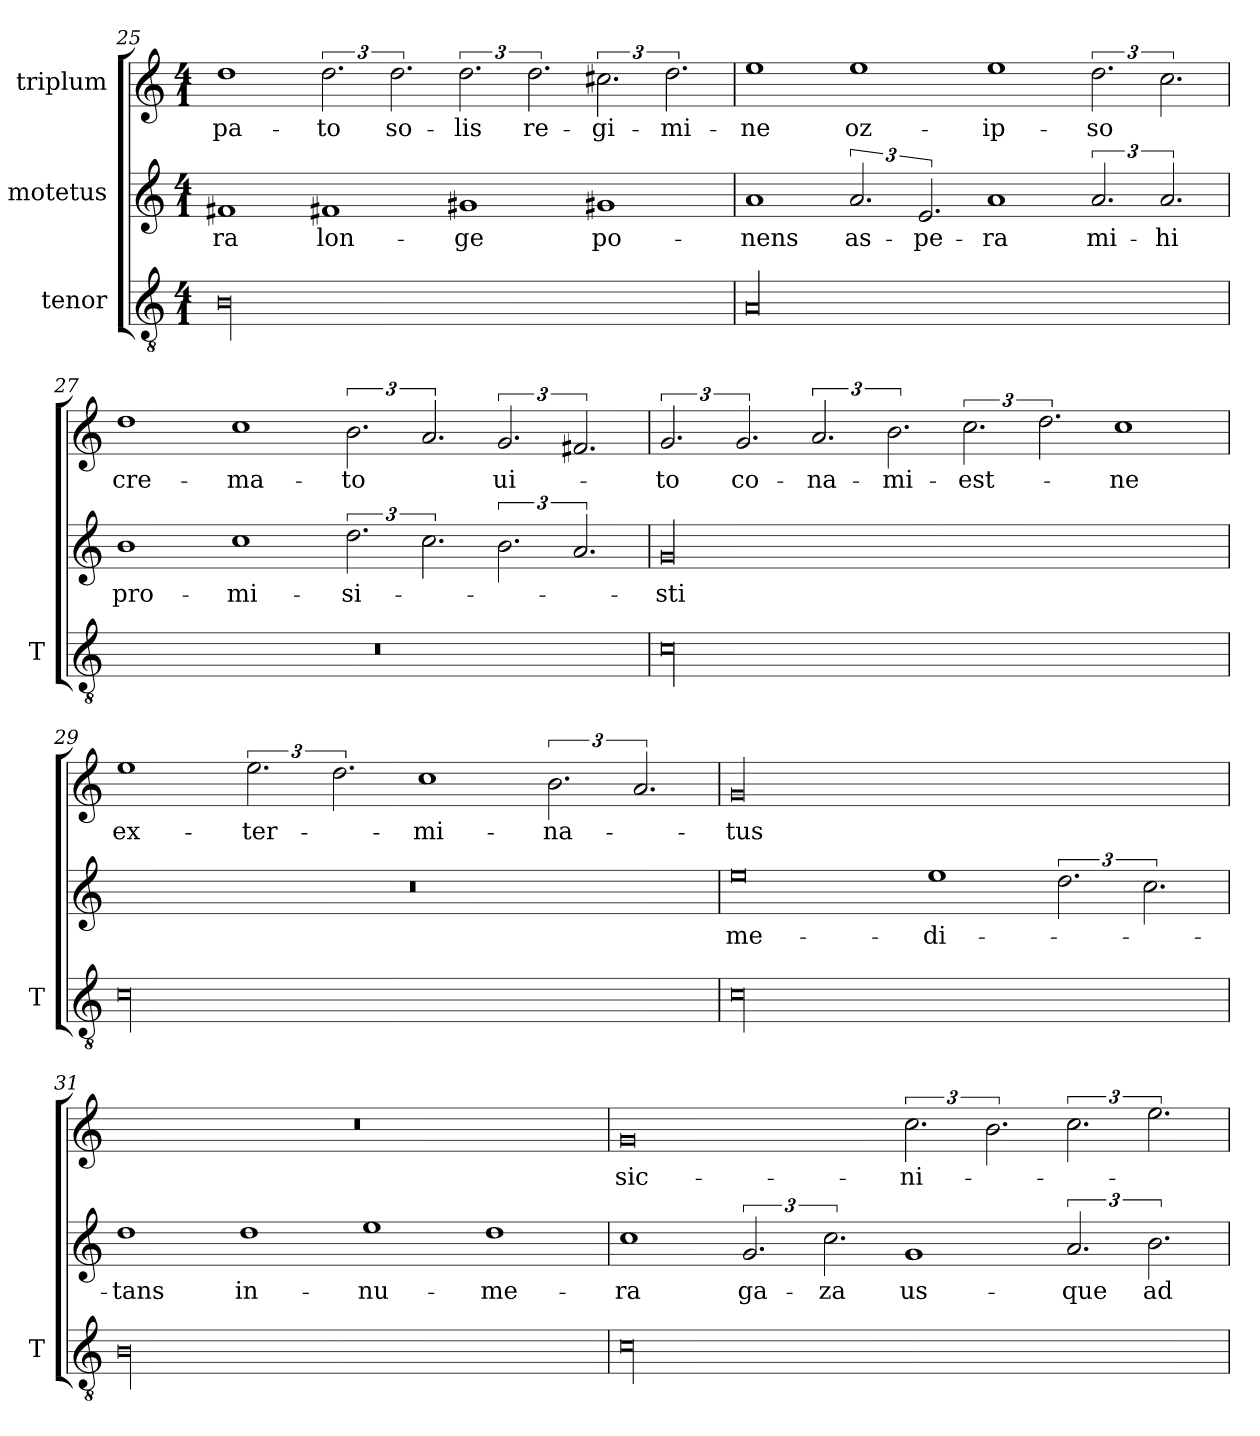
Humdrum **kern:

**kern	**kern	**text	**kern	**text
*part3	*part2	*part2	*part1	*part1
*staff3	*staff2	*staff2	*staff1	*staff1
*I"tenor	*I"motetus	*	*I"triplum	*
*I'T	*	*	*	*
*clefGv2	*clefG2	*	*clefG2	*
*k[]	*k[]	*	*k[]	*
*C:	*C:	*	*C:	*
*M4/1	*M4/1	*	*M4/1	*
=25	=25	=25	=25	=25
00B\	1f#X/	-ra	1dd\	-pa-
.	1f#X/	lon-	3.dd\	-to
.	.	.	3.dd\	so-
.	1g#X/	-ge	3.dd\	-lis
.	.	.	3.dd\	re-
.	1g#X/	po-	3.cc#X\	-gi-
.	.	.	3.dd\	-mi-
=26	=26	=26	=26	=26
00A/	1a/	-nens	1ee\	-ne
.	3.a/	as-	1ee\	oz-
.	3.e/	-pe-	.	.
.	1a/	-ra	1ee\	ip-
.	3.a/	mi-	3.dd\	-so
.	3.a/	-hi	3.cc\	.
=27	=27	=27	=27	=27
00r	1b\	pro-	1dd\	cre-
.	1cc\	-mi-	1cc\	-ma-
.	3.dd\	-si-	3.b\	-to
.	3.cc\	.	3.a/	.
.	3.b\	.	3.g/	ui-
.	3.a/	.	3.f#X/	.
=28	=28	=28	=28	=28
00c\	00g/	-sti	3.g/	-to
.	.	.	3.g/	co-
.	.	.	3.a/	-na-
.	.	.	3.b\	-mi-
.	.	.	3.cc\	est-
.	.	.	3.dd\	.
.	.	.	1cc\	-ne
=29	=29	=29	=29	=29
00c\	00r	.	1ee\	ex-
.	.	.	3.ee\	-ter-
.	.	.	3.dd\	.
.	.	.	1cc\	-mi-
.	.	.	3.b\	-na-
.	.	.	3.a/	.
=30	=30	=30	=30	=30
00c\	0ee\	me-	00g/	-tus
.	1ee\	di-	.	.
.	3.dd\	.	.	.
.	3.cc\	.	.	.
=31	=31	=31	=31	=31
00B\	1dd\	-tans	00r	.
.	1dd\	in-	.	.
.	1ee\	-nu-	.	.
.	1dd\	-me-	.	.
=32	=32	=32	=32	=32
00c\	1cc\	-ra	0g/	sic-
.	3.g/	ga-	.	.
.	3.cc\	-za	.	.
.	1g/	us-	3.cc\	ni-
.	.	.	3.b\	.
.	3.a/	-que	3.cc\	.
.	3.b\	ad-	3.ee\	.
=	=	=	=	=
*-	*-	*-	*-	*-
